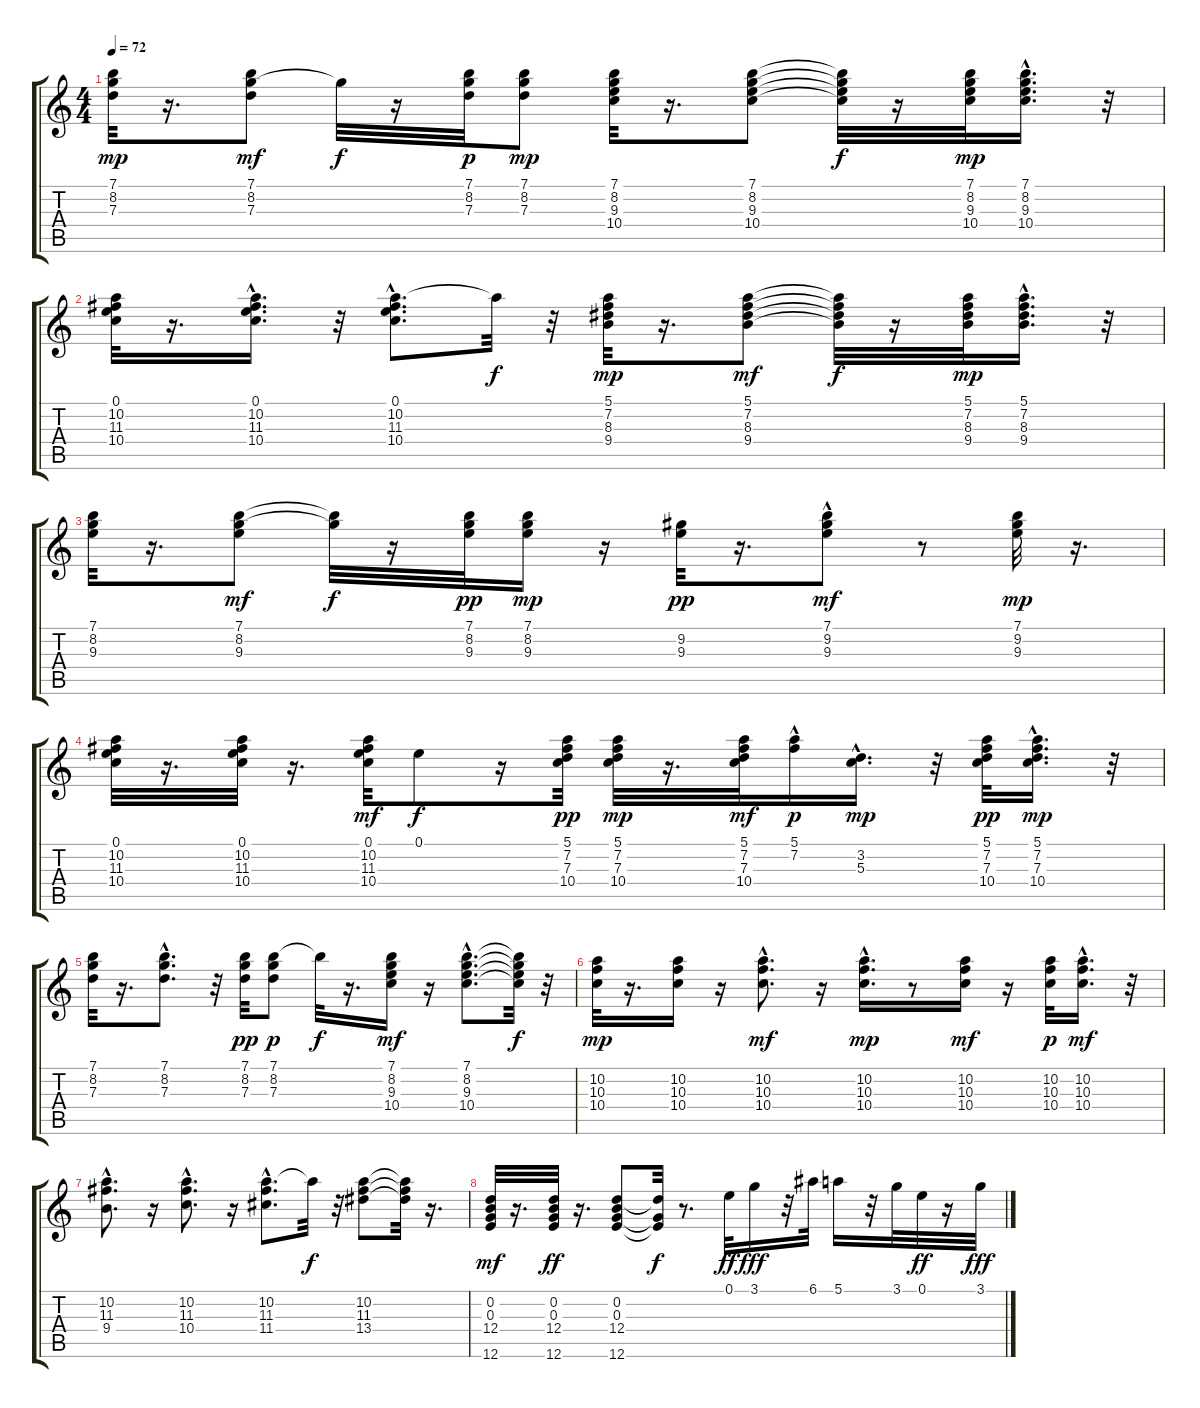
\track "" {instrument acousticguitarnylon}
\staff {score tabs}
\tuning (E4 B3 G3 D3 A2 E2) {hide}
\ts (4 4)
\tempo 72
\clef g2
\ks c
(7.1 8.2 7.3).32{dy mp} r.16{d} (7.1 8.2 7.3).8{dy mf} 8.2{t}.32{dy f} r.16 (7.1 8.2 7.3).32{dy p} (7.1 8.2 7.3).8{dy mp} (7.1 8.2 9.3 10.4).32 r.16{d} (7.1 8.2 9.3 10.4).8 (7.1{t} 8.2{t} 9.3{t} 10.4{t}).32{dy f} r.16 (7.1 8.2 9.3 10.4).32{dy mp} (7.1{hac} 8.2{hac} 9.3{hac} 10.4{hac}).16{d} r.32 |
(0.1 10.2 11.3 10.4).32 r.16{d} (0.1 10.2{hac} 11.3 10.4).16{d} r.32 (0.1{hac} 10.2{hac} 11.3{hac} 10.4{hac}).8{d} 10.2{t}.32{dy f} r.32 (5.1 7.2 8.3 9.4).32{dy mp} r.16{d} (5.1 7.2 8.3 9.4).8{dy mf} (5.1{t} 7.2{t} 8.3{t} 9.4{t}).32{dy f} r.16 (5.1 7.2 8.3 9.4).32{dy mp} (5.1{hac} 7.2{hac} 8.3{hac} 9.4{hac}).16{d} r.32 |
(7.1 8.2 9.3).32 r.16{d} (7.1 8.2 9.3).8{dy mf} (7.1{t} 8.2{t}).32{dy f} r.16 (7.1 8.2 9.3).32{dy pp} (7.1 8.2 9.3).16{dy mp} r.16 (9.2 9.3).32{dy pp} r.16{d} (7.1 9.2 9.3{hac}).8{dy mf} r.8 (7.1 9.2 9.3).32{dy mp} r.16{d} |
(0.1 10.2 11.3 10.4).32 r.16{d} (0.1 10.2 11.3 10.4).32 r.16{d} (0.1 10.2 11.3 10.4).32{dy mf} 0.1.8{dy f} r.16 (5.1 7.2 7.3 10.4).32{dy pp} (5.1 7.2 7.3 10.4).32{dy mp} r.16{d} (5.1 7.2 7.3 10.4).32{dy mf} (5.1{hac} 7.2{hac}).16{dy p} (3.2{hac} 5.3{hac}).16{d dy mp} r.32 (5.1 7.2 7.3 10.4).32{dy pp} (5.1 7.2{hac} 7.3{hac} 10.4).16{d dy mp} r.32 |
(7.1 8.2 7.3).32 r.16{d} (7.1{hac} 8.2{hac} 7.3{hac}).8{d} r.32 (7.1 8.2 7.3).32{dy pp} (7.1 8.2 7.3).8{dy p} 7.1{t}.32{dy f} r.16{d} (7.1 8.2 9.3 10.4).16{dy mf} r.16 (7.1{hac} 8.2{hac} 9.3{hac} 10.4{hac}).8{d} (7.1{t} 8.2{t} 9.3{t} 10.4{t}).32{dy f} r.32 |
(10.2 10.3 10.4).32{dy mp} r.16{d} (10.2 10.3 10.4).16 r.16 (10.2{hac} 10.3{hac} 10.4{hac}).8{d dy mf} r.16 (10.2{hac} 10.3{hac} 10.4{hac}).16{d dy mp} r.8 (10.2 10.3 10.4).16{dy mf} r.16 (10.2 10.3 10.4).32{dy p} (10.2{hac} 10.3{hac} 10.4{hac}).16{d dy mf} r.32 |
(10.2{hac} 11.3{hac} 9.4{hac}).8{d} r.16 (10.2{hac} 11.3{hac} 10.4{hac}).8{d} r.16 (10.2{hac} 11.3{hac} 11.4).8{d} 10.2{t}.32{dy f} r.32 (10.2 11.3 13.4).8 (10.2{t} 11.3{t} 13.4{t}).32 r.16{d} |
(0.2 0.3 12.4 12.6).32{dy mf} r.16{d} (0.2 0.3 12.4 12.6).32{dy ff} r.16{d} (0.2 0.3 12.4 12.6).8 (0.3{t} 12.4{t} 12.6{t}).32{dy f} r.8{d} 0.1.32{dy ff} 3.1.16{dy fff} r.32 6.1.32 5.1.16 r.32 3.1.32 0.1.32{dy ff} r.16 3.1.32{dy fff}
